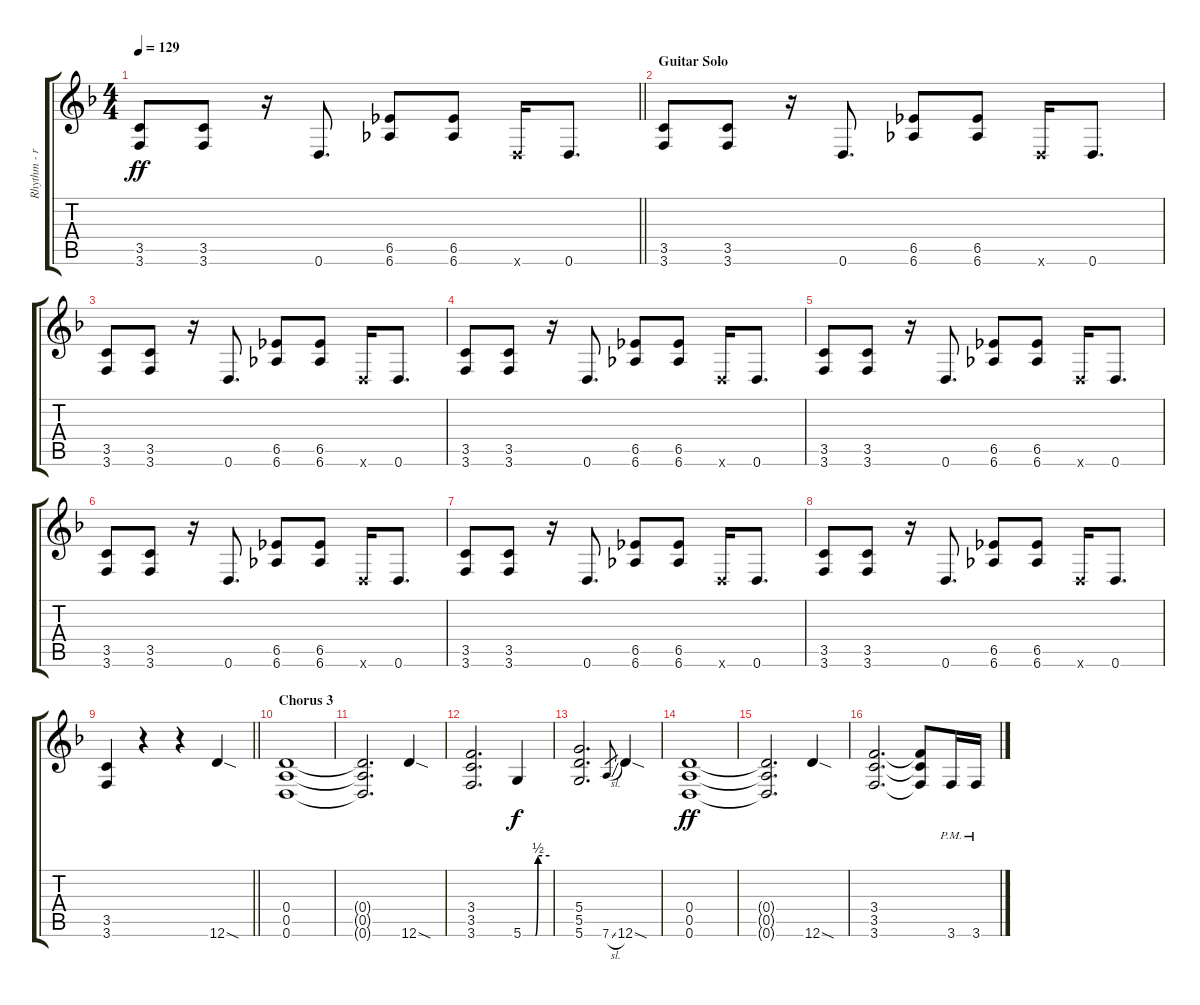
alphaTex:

\track ("Rhythm - right" "Rhythm - r") {instrument distortionguitar}
\staff {score tabs}
\tuning (E4 B3 G3 D3 A2 D2) {hide}
\ts (4 4)
\tempo 129
\clef g2
\barLineRight lightlight
\ks dminor
(3.5 3.6).8{dy ff} (3.5 3.6).8 r.16 0.6.8{d} (6.5 6.6).8 (6.5 6.6).8 0.6{x}.16 0.6.8{d} |
\section ("" "Guitar Solo")
(3.5 3.6).8 (3.5 3.6).8 r.16 0.6.8{d} (6.5 6.6).8 (6.5 6.6).8 0.6{x}.16 0.6.8{d} |
(3.5 3.6).8 (3.5 3.6).8 r.16 0.6.8{d} (6.5 6.6).8 (6.5 6.6).8 0.6{x}.16 0.6.8{d} |
(3.5 3.6).8 (3.5 3.6).8 r.16 0.6.8{d} (6.5 6.6).8 (6.5 6.6).8 0.6{x}.16 0.6.8{d} |
(3.5 3.6).8 (3.5 3.6).8 r.16 0.6.8{d} (6.5 6.6).8 (6.5 6.6).8 0.6{x}.16 0.6.8{d} |
(3.5 3.6).8 (3.5 3.6).8 r.16 0.6.8{d} (6.5 6.6).8 (6.5 6.6).8 0.6{x}.16 0.6.8{d} |
(3.5 3.6).8 (3.5 3.6).8 r.16 0.6.8{d} (6.5 6.6).8 (6.5 6.6).8 0.6{x}.16 0.6.8{d} |
(3.5 3.6).8 (3.5 3.6).8 r.16 0.6.8{d} (6.5 6.6).8 (6.5 6.6).8 0.6{x}.16 0.6.8{d} |
\barLineRight lightlight
(3.5 3.6).4 r.4 r.4 12.6{sod}.4 |
\section ("" "Chorus 3")
(0.4 0.5 0.6).1 |
(0.4{t} 0.5{t} 0.6{t}).2{d} 12.6{sod}.4 |
(3.4 3.5 3.6).2{d} 5.6{be (custom 0 0 28 0 34 2 60 2)}.4{dy f} |
(5.4 5.5 5.6).2{d} 7.6{sl}.8{gr} 12.6{sod}.4 |
(0.4 0.5 0.6).1{dy ff} |
(0.4{t} 0.5{t} 0.6{t}).2{d} 12.6{sod}.4 |
(3.4 3.5 3.6).2{d} (3.4{t} 3.5{t} 3.6{t}).8 3.6{pm}.16 3.6{pm}.16
